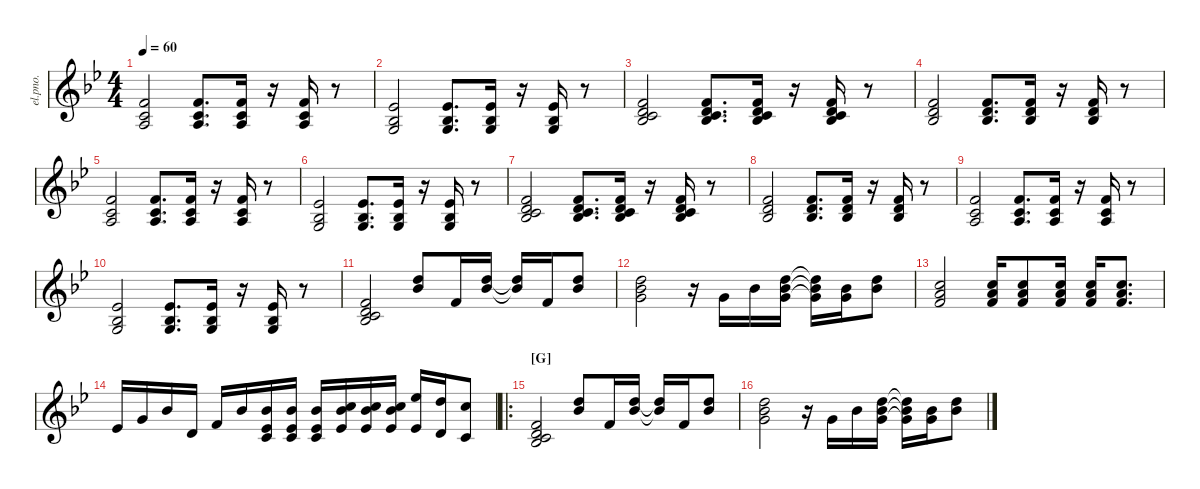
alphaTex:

\defaultSystemsLayout 4
\hideDynamics
\bracketExtendMode nobrackets
\otherSystemsTrackNameOrientation horizontal
\track ("Electric Piano" "el.pno.") {instrument electricgrandpiano}
\staff {score}
\tuning (E4 B3 G3 D3 A2 E2)
\ts (4 4)
\tempo 60
\clef g2
\ks bb
(1.1{acc forcenatural} 1.2{acc forcenatural} 2.3{acc forcenatural}).2{dy mf beam Up} (1.1{acc forcenatural} 1.2{acc forcenatural} 2.3{acc forcenatural}).8{d beam Up} (1.1{acc forcenatural} 1.2{acc forcenatural} 2.3{acc forcenatural}).16{beam Up} r.16{beam Up} (1.1{acc forcenatural} 1.2{acc forcenatural} 2.3{acc forcenatural}).16{beam Up} r.8{beam Up} |
(4.2{acc b} 3.3{acc b} 5.4{acc forcenatural}).2{beam Up} (4.2{acc b} 3.3{acc b} 5.4{acc forcenatural}).8{d beam Up} (4.2{acc b} 3.3{acc b} 5.4{acc forcenatural}).16{beam Up} r.16{beam Up} (4.2{acc b} 3.3{acc b} 5.4{acc forcenatural}).16{beam Up} r.8{beam Up} |
(1.1{acc forcenatural} 3.2{acc forcenatural} 3.3{acc b} 10.4{acc forcenatural}).2{beam Up} (1.1{acc forcenatural} 3.2{acc forcenatural} 3.3{acc b} 10.4{acc forcenatural}).8{d beam Up} (1.1{acc forcenatural} 3.2{acc forcenatural} 3.3{acc b} 10.4{acc forcenatural}).16{beam Up} r.16{beam Up} (1.1{acc forcenatural} 3.2{acc forcenatural} 3.3{acc b} 10.4{acc forcenatural}).16{beam Up} r.8{beam Up} |
(3.3{acc b} 3.2{acc forcenatural} 1.1{acc forcenatural}).2{beam Up} (3.3{acc b} 3.2{acc forcenatural} 1.1{acc forcenatural}).8{d beam Up} (3.3{acc b} 3.2{acc forcenatural} 1.1{acc forcenatural}).16{beam Up} r.16{beam Up} (3.3{acc b} 3.2{acc forcenatural} 1.1{acc forcenatural}).16{beam Up} r.8{beam Up} |
(1.1{acc forcenatural} 1.2{acc forcenatural} 2.3{acc forcenatural}).2{beam Up} (1.1{acc forcenatural} 1.2{acc forcenatural} 2.3{acc forcenatural}).8{d beam Up} (1.1{acc forcenatural} 1.2{acc forcenatural} 2.3{acc forcenatural}).16{beam Up} r.16{beam Up} (1.1{acc forcenatural} 1.2{acc forcenatural} 2.3{acc forcenatural}).16{beam Up} r.8{beam Up} |
(4.2{acc b} 3.3{acc b} 5.4{acc forcenatural}).2{beam Up} (4.2{acc b} 3.3{acc b} 5.4{acc forcenatural}).8{d beam Up} (4.2{acc b} 3.3{acc b} 5.4{acc forcenatural}).16{beam Up} r.16{beam Up} (4.2{acc b} 3.3{acc b} 5.4{acc forcenatural}).16{beam Up} r.8{beam Up} |
(1.1{acc forcenatural} 3.2{acc forcenatural} 3.3{acc b} 10.4{acc forcenatural}).2{beam Up} (1.1{acc forcenatural} 3.2{acc forcenatural} 3.3{acc b} 10.4{acc forcenatural}).8{d beam Up} (1.1{acc forcenatural} 3.2{acc forcenatural} 3.3{acc b} 10.4{acc forcenatural}).16{beam Up} r.16{beam Up} (1.1{acc forcenatural} 3.2{acc forcenatural} 3.3{acc b} 10.4{acc forcenatural}).16{beam Up} r.8{beam Up} |
(3.3{acc b} 3.2{acc forcenatural} 1.1{acc forcenatural}).2{beam Up} (3.3{acc b} 3.2{acc forcenatural} 1.1{acc forcenatural}).8{d beam Up} (3.3{acc b} 3.2{acc forcenatural} 1.1{acc forcenatural}).16{beam Up} r.16{beam Up} (3.3{acc b} 3.2{acc forcenatural} 1.1{acc forcenatural}).16{beam Up} r.8{beam Up} |
(1.1{acc forcenatural} 1.2{acc forcenatural} 2.3{acc forcenatural}).2{beam Up} (1.1{acc forcenatural} 1.2{acc forcenatural} 2.3{acc forcenatural}).8{d beam Up} (1.1{acc forcenatural} 1.2{acc forcenatural} 2.3{acc forcenatural}).16{beam Up} r.16{beam Up} (1.1{acc forcenatural} 1.2{acc forcenatural} 2.3{acc forcenatural}).16{beam Up} r.8{beam Up} |
(4.2{acc b} 3.3{acc b} 5.4{acc forcenatural}).2{beam Up} (4.2{acc b} 3.3{acc b} 5.4{acc forcenatural}).8{d beam Up} (4.2{acc b} 3.3{acc b} 5.4{acc forcenatural}).16{beam Up} r.16{beam Up} (4.2{acc b} 3.3{acc b} 5.4{acc forcenatural}).16{beam Up} r.8{beam Up} |
(1.1{acc forcenatural} 3.2{acc forcenatural} 3.3{acc b} 10.4{acc forcenatural}).2{beam Up} (10.1{acc forcenatural} 11.2{acc b}).8{beam Up} 1.1{acc forcenatural}.16{beam Up} (10.1{acc forcenatural} 11.2{acc b}).16{beam Up} (10.1{t acc forcenatural} 11.2{t acc b}).16{beam Up} 1.1{acc forcenatural}.16{beam Up} (10.1{acc forcenatural} 11.2{acc b}).8{beam Up} |
(3.1{acc forcenatural} 11.2{acc b} 19.3{acc forcenatural}).2{beam Down} r.16{beam Down} 3.1{acc forcenatural}.16{beam Up} 6.1{acc b}.16{beam Up} (10.1{acc forcenatural} 11.2{acc b} 12.3{acc forcenatural}).16{beam Up} (10.1{t acc forcenatural} 11.2{t acc b} 12.3{t acc forcenatural}).16{beam Down} (3.1{acc forcenatural} 11.2{acc b}).16{beam Down} (6.1{acc b} 15.2{acc forcenatural}).8{beam Down} |
(8.1{acc forcenatural} 10.2{acc forcenatural} 10.3{acc forcenatural}).2{beam Up} (8.1{acc forcenatural} 10.2{acc forcenatural} 10.3{acc forcenatural}).16{beam Up} (8.1{acc forcenatural} 10.2{acc forcenatural} 10.3{acc forcenatural}).8{beam Up} (8.1{acc forcenatural} 10.2{acc forcenatural} 10.3{acc forcenatural}).16{beam Up} (8.1{acc forcenatural} 10.2{acc forcenatural} 10.3{acc forcenatural}).16{beam Up} (8.1{acc forcenatural} 10.2{acc forcenatural} 10.3{acc forcenatural}).8{d beam Up} |
4.2{acc b}.16{beam Up} 3.1{acc forcenatural}.16{beam Up} 6.1{acc b}.16{beam Up} 3.2{acc forcenatural}.16{beam Up} 1.1{acc forcenatural}.16{beam Up} 6.1{acc b}.16{beam Up} (6.1{acc b} 4.2{acc b} 5.3{acc forcenatural}).16{beam Up} (6.1{acc b} 4.2{acc b} 5.3{acc forcenatural}).16{beam Up} (4.2{acc b} 6.1{acc b} 5.3{acc forcenatural}).16{beam Up} (4.2{acc b} 6.1{acc b} 17.3{acc forcenatural}).16{beam Up} (4.2{acc b} 6.1{acc b} 17.3{acc forcenatural}).16{beam Up} (4.2{acc b} 6.1{acc b} 17.3{acc forcenatural}).16{beam Up} (11.1{acc b} 4.2{acc b}).16{beam Up} (10.1{acc forcenatural} 3.2{acc forcenatural}).16{beam Up} (8.1{acc forcenatural} 1.2{acc forcenatural}).8{beam Up} |
\ro
\section ("G" "")
(1.1{acc forcenatural} 3.2{acc forcenatural} 3.3{acc b} 10.4{acc forcenatural}).2{beam Up} (10.1{acc forcenatural} 11.2{acc b}).8{beam Up} 1.1{acc forcenatural}.16{beam Up} (10.1{acc forcenatural} 11.2{acc b}).16{beam Up} (10.1{t acc forcenatural} 11.2{t acc b}).16{beam Up} 1.1{acc forcenatural}.16{beam Up} (10.1{acc forcenatural} 11.2{acc b}).8{beam Up} |
(3.1{acc forcenatural} 11.2{acc b} 19.3{acc forcenatural}).2{beam Down} r.16{beam Down} 3.1{acc forcenatural}.16{beam Up} 6.1{acc b}.16{beam Up} (10.1{acc forcenatural} 11.2{acc b} 12.3{acc forcenatural}).16{beam Up} (10.1{t acc forcenatural} 11.2{t acc b} 12.3{t acc forcenatural}).16{beam Down} (3.1{acc forcenatural} 11.2{acc b}).16{beam Down} (6.1{acc b} 15.2{acc forcenatural}).8{beam Down}
